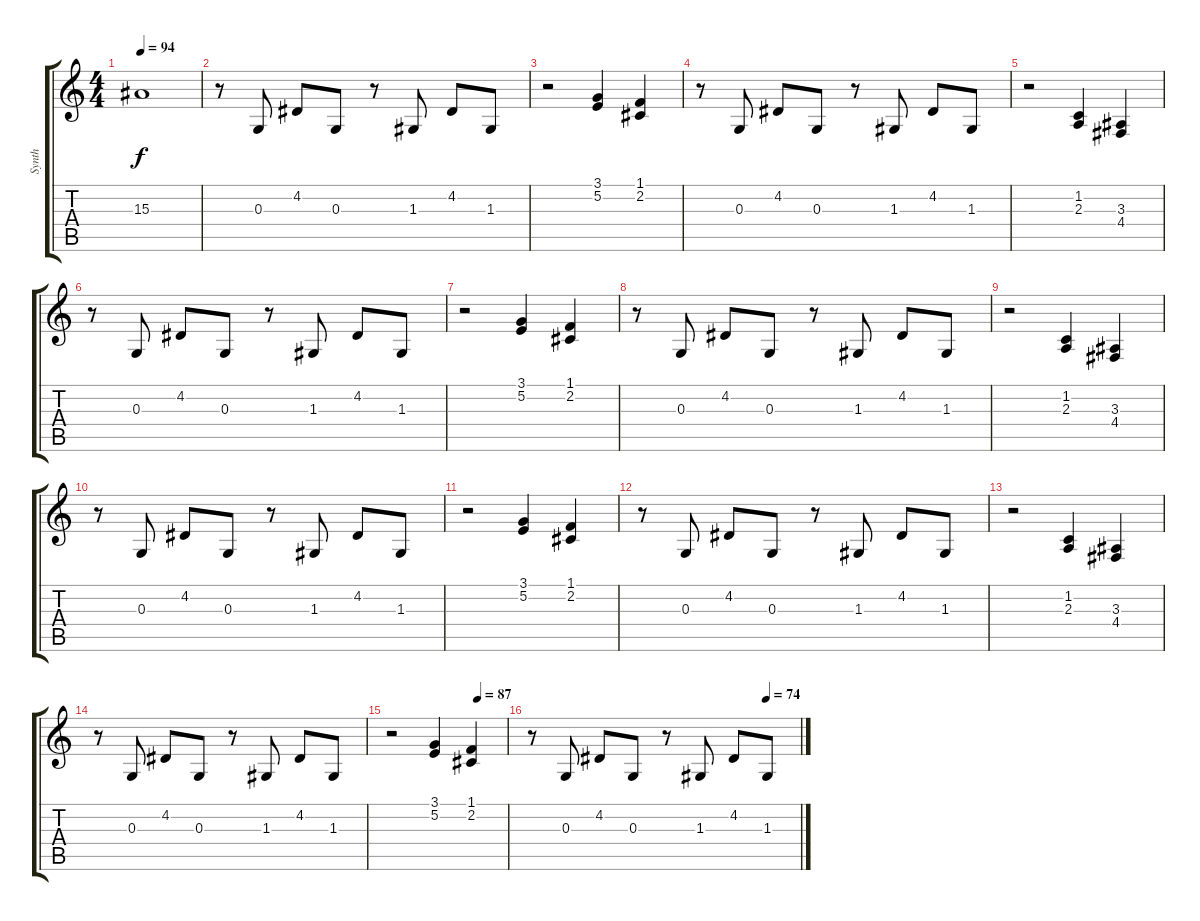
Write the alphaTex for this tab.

\track ("Synth" "Synth") {instrument stringensemble1}
\staff {score tabs}
\tuning (E4 B3 G3 D3 A2 E2) {hide}
\ts (4 4)
\tempo 94
\clef g2
\ks c
15.3{t}.1{dy f} |
r.8 0.3.8 4.2.8 0.3.8 r.8 1.3.8 4.2.8 1.3.8 |
r.2 (3.1 5.2).4 (1.1 2.2).4 |
r.8 0.3.8 4.2.8 0.3.8 r.8 1.3.8 4.2.8 1.3.8 |
r.2 (1.2 2.3).4 (3.3 4.4).4 |
r.8 0.3.8 4.2.8 0.3.8 r.8 1.3.8 4.2.8 1.3.8 |
r.2 (3.1 5.2).4 (1.1 2.2).4 |
r.8 0.3.8 4.2.8 0.3.8 r.8 1.3.8 4.2.8 1.3.8 |
r.2 (1.2 2.3).4 (3.3 4.4).4 |
r.8 0.3.8 4.2.8 0.3.8 r.8 1.3.8 4.2.8 1.3.8 |
r.2 (3.1 5.2).4 (1.1 2.2).4 |
r.8 0.3.8 4.2.8 0.3.8 r.8 1.3.8 4.2.8 1.3.8 |
r.2 (1.2 2.3).4 (3.3 4.4).4 |
r.8 0.3.8 4.2.8 0.3.8 r.8 1.3.8 4.2.8 1.3.8 |
\tempo (87 0.75)
r.2 (3.1 5.2).4 (1.1 2.2).4 |
\tempo (74 0.875)
r.8 0.3.8 4.2.8 0.3.8 r.8 1.3.8 4.2.8 1.3.8
